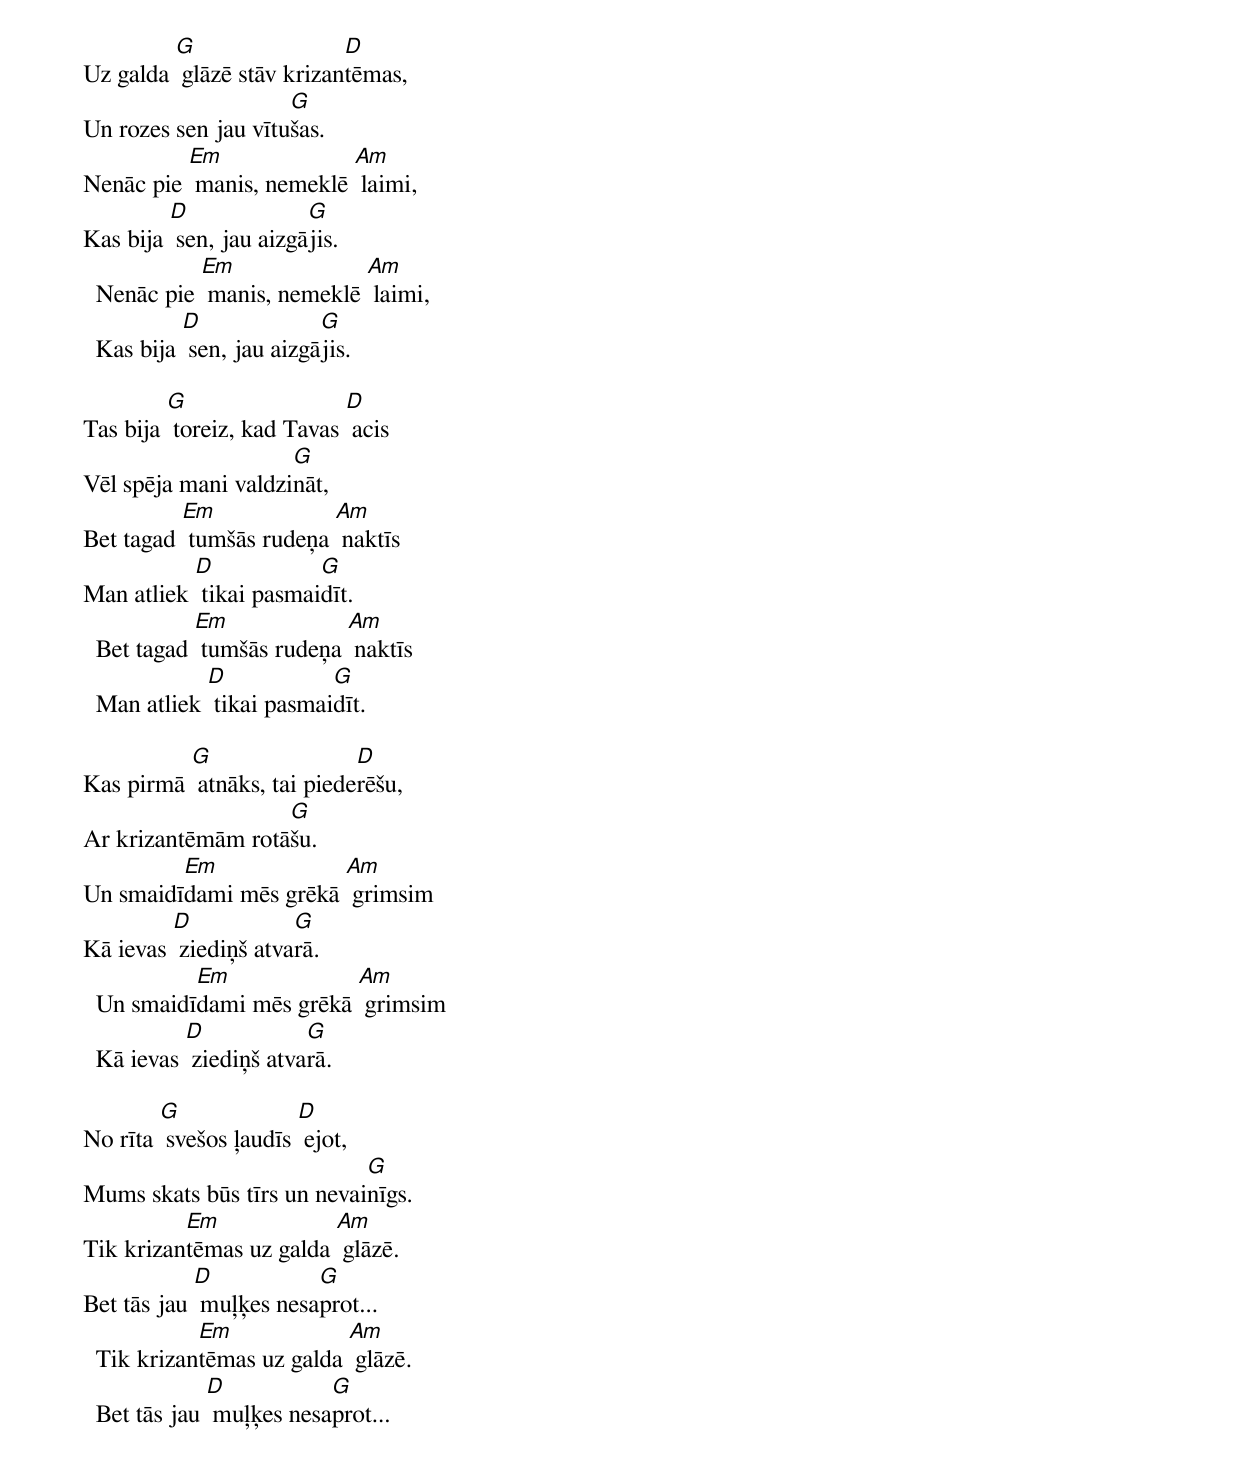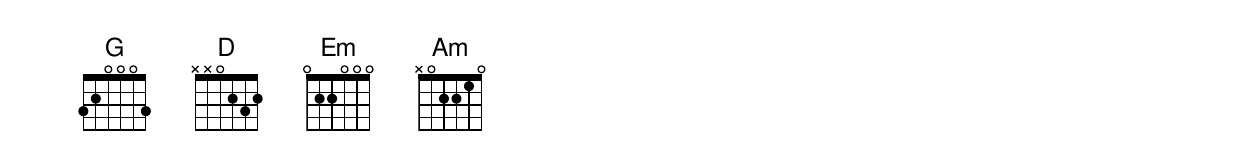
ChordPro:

Uz galda [G] glāzē stāv krizan[D]tēmas,
Un rozes sen jau vītu[G]šas.
Nenāc pie [Em] manis, nemeklē [Am] laimi,
Kas bija [D] sen, jau aizgā[G]jis.
  Nenāc pie [Em] manis, nemeklē [Am] laimi,
  Kas bija [D] sen, jau aizgā[G]jis.

Tas bija [G] toreiz, kad Tavas [D] acis
Vēl spēja mani valdzi[G]nāt,
Bet tagad [Em] tumšās rudeņa [Am] naktīs
Man atliek [D] tikai pasmai[G]dīt.
  Bet tagad [Em] tumšās rudeņa [Am] naktīs
  Man atliek [D] tikai pasmai[G]dīt.

Kas pirmā [G] atnāks, tai piede[D]rēšu,
Ar krizantēmām rotā[G]šu.
Un smaidī[Em]dami mēs grēkā [Am] grimsim
Kā ievas [D] ziediņš atva[G]rā.
  Un smaidī[Em]dami mēs grēkā [Am] grimsim
  Kā ievas [D] ziediņš atva[G]rā.

No rīta [G] svešos ļaudīs [D] ejot,
Mums skats būs tīrs un nevai[G]nīgs.
Tik krizan[Em]tēmas uz galda [Am] glāzē.
Bet tās jau [D] muļķes nesa[G]prot...
  Tik krizan[Em]tēmas uz galda [Am] glāzē.
  Bet tās jau [D] muļķes nesa[G]prot...
